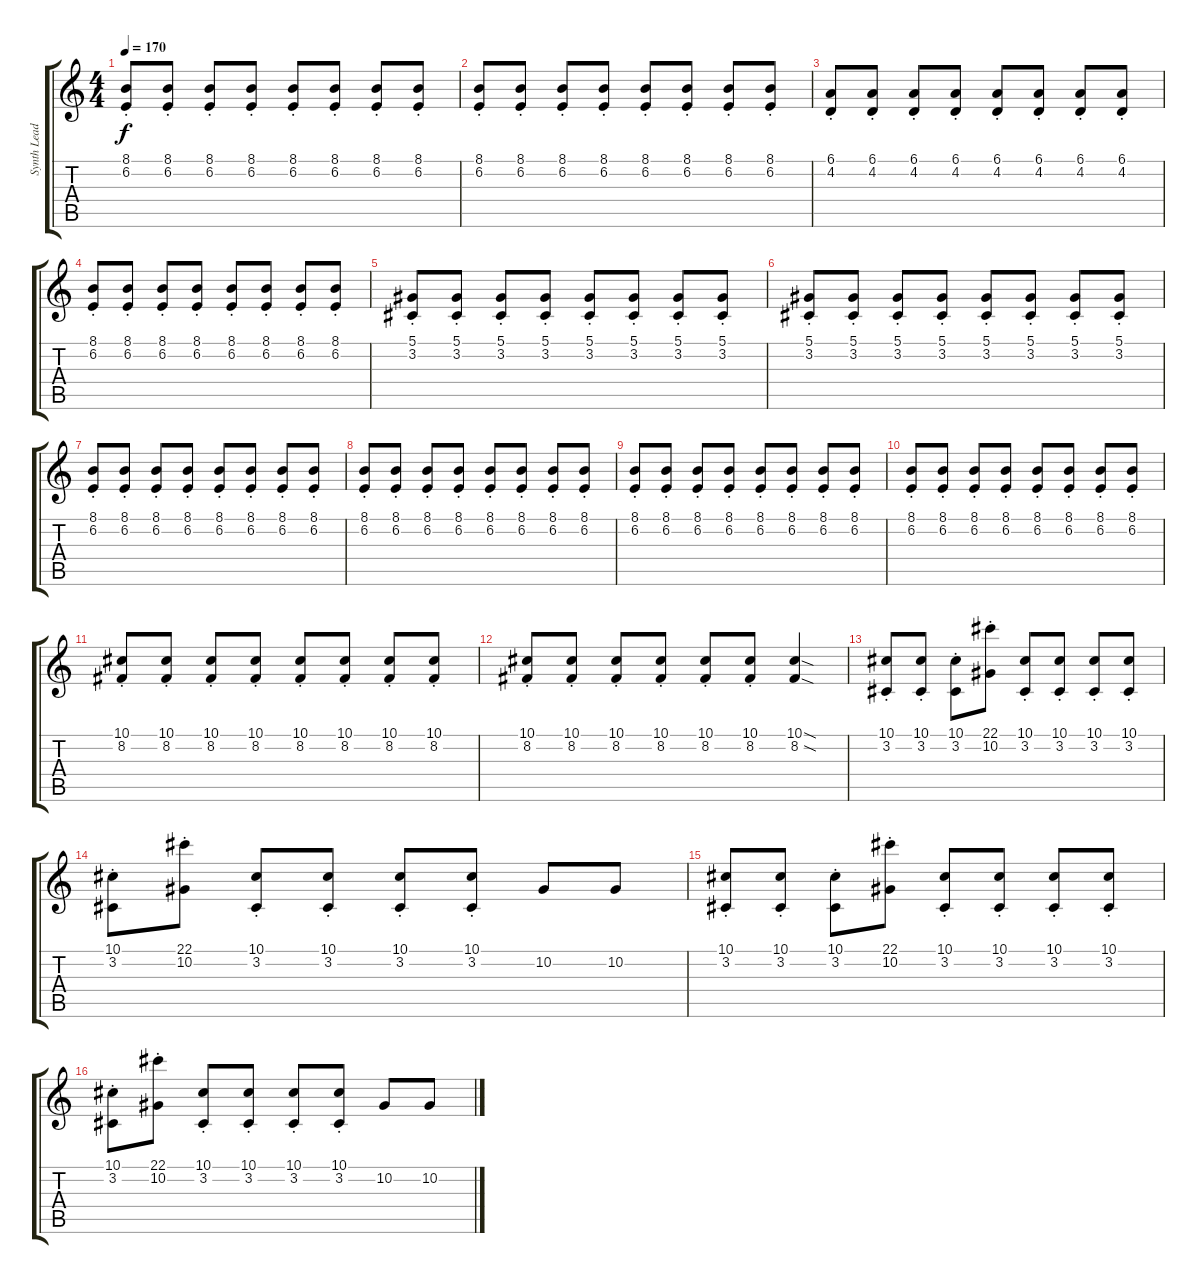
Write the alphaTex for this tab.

\track ("Synth Lead" "Synth Lead") {instrument lead1square}
\staff {score tabs}
\tuning (Eb4 Bb3 Gb3 Db3 Ab2 Db2) {hide}
\ts (4 4)
\tempo 170
\clef g2
\ks c
(8.1{st} 6.2{st}).8{dy f} (8.1{st} 6.2{st}).8 (8.1{st} 6.2{st}).8 (8.1{st} 6.2{st}).8 (8.1{st} 6.2{st}).8 (8.1{st} 6.2{st}).8 (8.1{st} 6.2{st}).8 (8.1{st} 6.2{st}).8 |
(8.1{st} 6.2{st}).8 (8.1{st} 6.2{st}).8 (8.1{st} 6.2{st}).8 (8.1{st} 6.2{st}).8 (8.1{st} 6.2{st}).8 (8.1{st} 6.2{st}).8 (8.1{st} 6.2{st}).8 (8.1{st} 6.2{st}).8 |
(6.1{st} 4.2{st}).8 (6.1{st} 4.2{st}).8 (6.1{st} 4.2{st}).8 (6.1{st} 4.2{st}).8 (6.1{st} 4.2{st}).8 (6.1{st} 4.2{st}).8 (6.1{st} 4.2{st}).8 (6.1{st} 4.2{st}).8 |
(8.1{st} 6.2{st}).8 (8.1{st} 6.2{st}).8 (8.1{st} 6.2{st}).8 (8.1{st} 6.2{st}).8 (8.1{st} 6.2{st}).8 (8.1{st} 6.2{st}).8 (8.1{st} 6.2{st}).8 (8.1{st} 6.2{st}).8 |
(5.1{st} 3.2{st}).8 (5.1{st} 3.2{st}).8 (5.1{st} 3.2{st}).8 (5.1{st} 3.2{st}).8 (5.1{st} 3.2{st}).8 (5.1{st} 3.2{st}).8 (5.1{st} 3.2{st}).8 (5.1{st} 3.2{st}).8 |
(5.1{st} 3.2{st}).8 (5.1{st} 3.2{st}).8 (5.1{st} 3.2{st}).8 (5.1{st} 3.2{st}).8 (5.1{st} 3.2{st}).8 (5.1{st} 3.2{st}).8 (5.1{st} 3.2{st}).8 (5.1{st} 3.2{st}).8 |
(8.1{st} 6.2{st}).8 (8.1{st} 6.2{st}).8 (8.1{st} 6.2{st}).8 (8.1{st} 6.2{st}).8 (8.1{st} 6.2{st}).8 (8.1{st} 6.2{st}).8 (8.1{st} 6.2{st}).8 (8.1{st} 6.2{st}).8 |
(8.1{st} 6.2{st}).8 (8.1{st} 6.2{st}).8 (8.1{st} 6.2{st}).8 (8.1{st} 6.2{st}).8 (8.1{st} 6.2{st}).8 (8.1{st} 6.2{st}).8 (8.1{st} 6.2{st}).8 (8.1{st} 6.2{st}).8 |
(8.1{st} 6.2{st}).8 (8.1{st} 6.2{st}).8 (8.1{st} 6.2{st}).8 (8.1{st} 6.2{st}).8 (8.1{st} 6.2{st}).8 (8.1{st} 6.2{st}).8 (8.1{st} 6.2{st}).8 (8.1{st} 6.2{st}).8 |
(8.1{st} 6.2{st}).8 (8.1{st} 6.2{st}).8 (8.1{st} 6.2{st}).8 (8.1{st} 6.2{st}).8 (8.1{st} 6.2{st}).8 (8.1{st} 6.2{st}).8 (8.1{st} 6.2{st}).8 (8.1{st} 6.2{st}).8 |
(10.1{st} 8.2{st}).8 (10.1{st} 8.2{st}).8 (10.1{st} 8.2{st}).8 (10.1{st} 8.2{st}).8 (10.1{st} 8.2{st}).8 (10.1{st} 8.2{st}).8 (10.1{st} 8.2{st}).8 (10.1{st} 8.2{st}).8 |
(10.1{st} 8.2{st}).8 (10.1{st} 8.2{st}).8 (10.1{st} 8.2{st}).8 (10.1{st} 8.2{st}).8 (10.1{st} 8.2{st}).8 (10.1{st} 8.2{st}).8 (10.1{sod} 8.2{sod}).4 |
(10.1{st} 3.2{st}).8 (10.1{st} 3.2{st}).8 (10.1{st} 3.2{st}).8 (22.1{st} 10.2{st}).8 (10.1{st} 3.2{st}).8 (10.1{st} 3.2{st}).8 (10.1{st} 3.2{st}).8 (10.1{st} 3.2{st}).8 |
(10.1{st} 3.2{st}).8 (22.1{st} 10.2{st}).8 (10.1{st} 3.2{st}).8 (10.1{st} 3.2{st}).8 (10.1{st} 3.2{st}).8 (10.1{st} 3.2{st}).8 10.2.8 10.2.8 |
(10.1{st} 3.2{st}).8 (10.1{st} 3.2{st}).8 (10.1{st} 3.2{st}).8 (22.1{st} 10.2{st}).8 (10.1{st} 3.2{st}).8 (10.1{st} 3.2{st}).8 (10.1{st} 3.2{st}).8 (10.1{st} 3.2{st}).8 |
(10.1{st} 3.2{st}).8 (22.1{st} 10.2{st}).8 (10.1{st} 3.2{st}).8 (10.1{st} 3.2{st}).8 (10.1{st} 3.2{st}).8 (10.1{st} 3.2{st}).8 10.2.8 10.2.8
